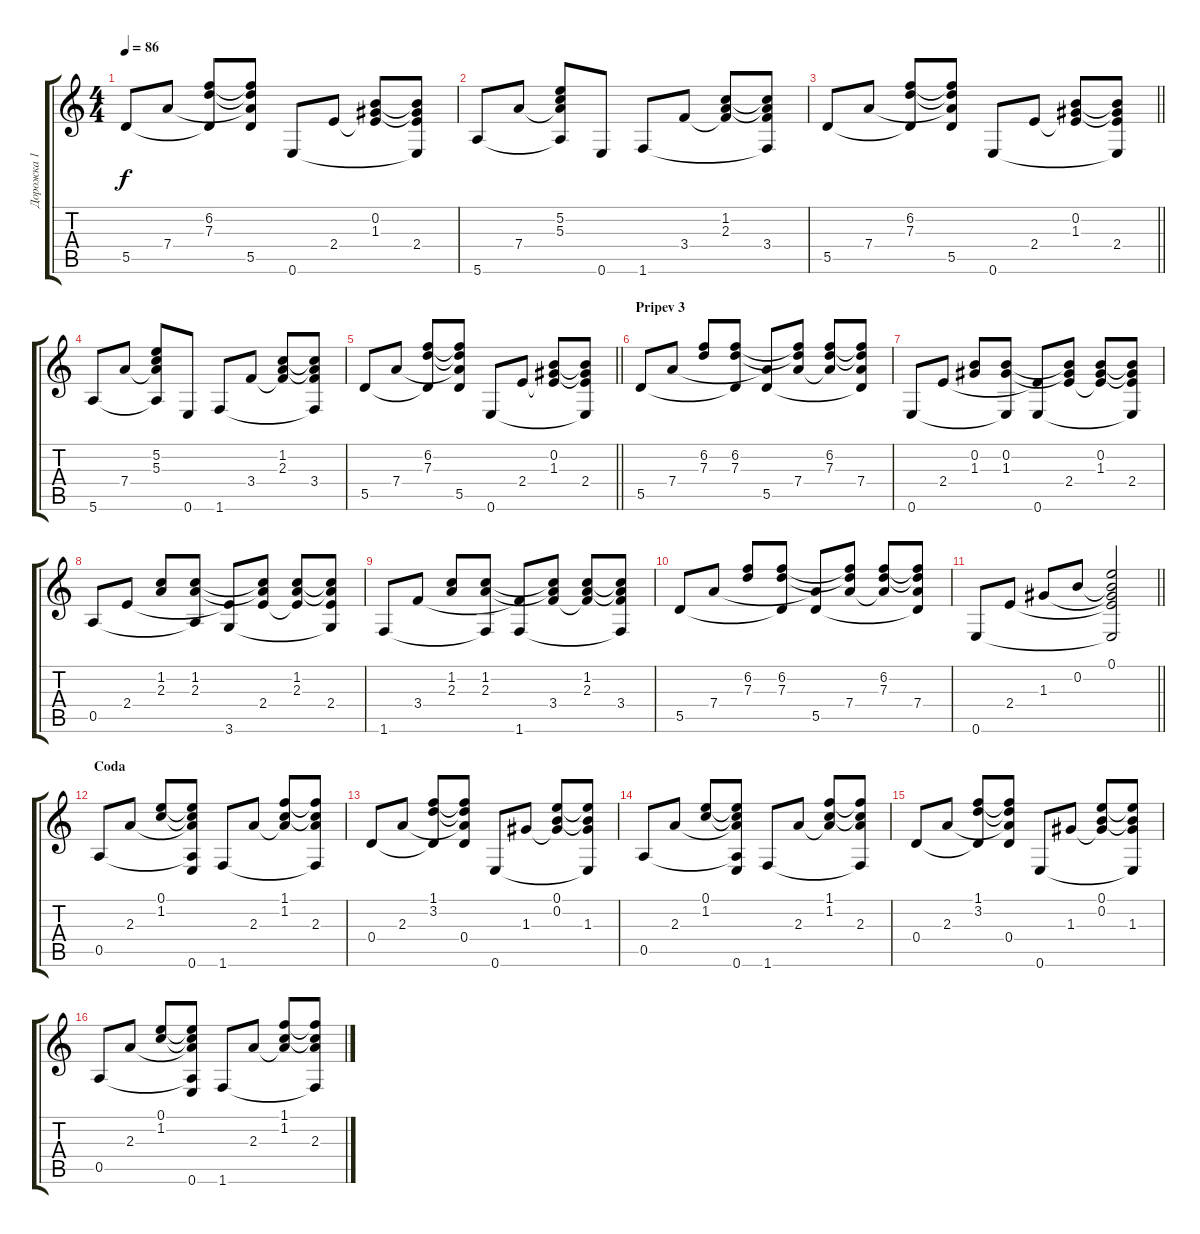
\track ("Дорожка 1" "Дорожка 1") {instrument acousticguitarsteel}
\staff {score tabs}
\tuning (E4 B3 G3 D3 A2 E2) {hide}
\ts (4 4)
\tempo 86
\clef g2
\ks c
5.5.8{dy f} 7.4.8 (6.2 7.3 5.5{t}).8 (6.2{t} 7.3{t} 7.4{t} 5.5).8 0.6.8 2.4.8 (0.2 1.3 2.4{t}).8 (0.2{t} 1.3{t} 2.4 0.6{t}).8 |
5.6.8 7.4.8 (5.2 5.3 7.4{t} 5.6{t}).8 0.6.8 1.6.8 3.4.8 (1.2 2.3 3.4{t}).8 (1.2{t} 2.3{t} 3.4 1.6{t}).8 |
\barLineRight lightlight
5.5.8 7.4.8 (6.2 7.3 5.5{t}).8 (6.2{t} 7.3{t} 7.4{t} 5.5).8 0.6.8 2.4.8 (0.2 1.3 2.4{t}).8 (0.2{t} 1.3{t} 2.4 0.6{t}).8 |
5.6.8 7.4.8 (5.2 5.3 7.4{t} 5.6{t}).8 0.6.8 1.6.8 3.4.8 (1.2 2.3 3.4{t}).8 (1.2{t} 2.3{t} 3.4 1.6{t}).8 |
\barLineRight lightlight
5.5.8 7.4.8 (6.2 7.3 5.5{t}).8 (6.2{t} 7.3{t} 7.4{t} 5.5).8 0.6.8 2.4.8 (0.2 1.3 2.4{t}).8 (0.2{t} 1.3{t} 2.4 0.6{t}).8 |
\section ("" "Pripev 3")
5.5.8 7.4.8 (6.2 7.3).8 (6.2 7.3 5.5{t}).8 (7.4{t} 5.5).8 (6.2{t} 7.3{t} 7.4).8 (6.2 7.3 7.4{t}).8 (6.2{t} 7.3{t} 7.4 5.5{t}).8 |
0.6.8 2.4.8 (0.2 1.3).8 (0.2 1.3 0.6{t}).8 (2.4{t} 0.6).8 (0.2{t} 1.3{t} 2.4).8 (0.2 1.3 2.4{t}).8 (0.2{t} 1.3{t} 2.4 0.6{t}).8 |
0.5.8 2.4.8 (1.2 2.3).8 (1.2 2.3 0.5{t}).8 (2.4{t} 3.6).8 (1.2{t} 2.3{t} 2.4).8 (1.2 2.3 2.4{t}).8 (1.2{t} 2.3{t} 2.4 3.6{t}).8 |
1.6.8 3.4.8 (1.2 2.3).8 (1.2 2.3 1.6{t}).8 (3.4{t} 1.6).8 (1.2{t} 2.3{t} 3.4).8 (1.2 2.3 3.4{t}).8 (1.2{t} 2.3{t} 3.4 1.6{t}).8 |
5.5.8 7.4.8 (6.2 7.3).8 (6.2 7.3 5.5{t}).8 (7.4{t} 5.5).8 (6.2{t} 7.3{t} 7.4).8 (6.2 7.3 7.4{t}).8 (6.2{t} 7.3{t} 7.4 5.5{t}).8 |
\barLineRight lightlight
0.6.8 2.4.8 1.3.8 0.2.8 (0.1 0.2{t} 1.3{t} 2.4{t} 0.6{t}).2 |
\section ("" "Coda")
0.5.8 2.3.8 (0.1 1.2).8 (0.1{t} 1.2{t} 2.3{t} 0.5{t} 0.6).8 1.6.8 2.3.8 (1.1 1.2 2.3{t}).8 (1.1{t} 1.2{t} 2.3 1.6{t}).8 |
0.4.8 2.3.8 (1.1 3.2 0.4{t}).8 (1.1{t} 3.2{t} 2.3{t} 0.4).8 0.6.8 1.3.8 (0.1 0.2 1.3{t}).8 (0.1{t} 0.2{t} 1.3 0.6{t}).8 |
0.5.8 2.3.8 (0.1 1.2).8 (0.1{t} 1.2{t} 2.3{t} 0.5{t} 0.6).8 1.6.8 2.3.8 (1.1 1.2 2.3{t}).8 (1.1{t} 1.2{t} 2.3 1.6{t}).8 |
0.4.8 2.3.8 (1.1 3.2 0.4{t}).8 (1.1{t} 3.2{t} 2.3{t} 0.4).8 0.6.8 1.3.8 (0.1 0.2 1.3{t}).8 (0.1{t} 0.2{t} 1.3 0.6{t}).8 |
0.5.8 2.3.8 (0.1 1.2).8 (0.1{t} 1.2{t} 2.3{t} 0.5{t} 0.6).8 1.6.8 2.3.8 (1.1 1.2 2.3{t}).8 (1.1{t} 1.2{t} 2.3 1.6{t}).8
